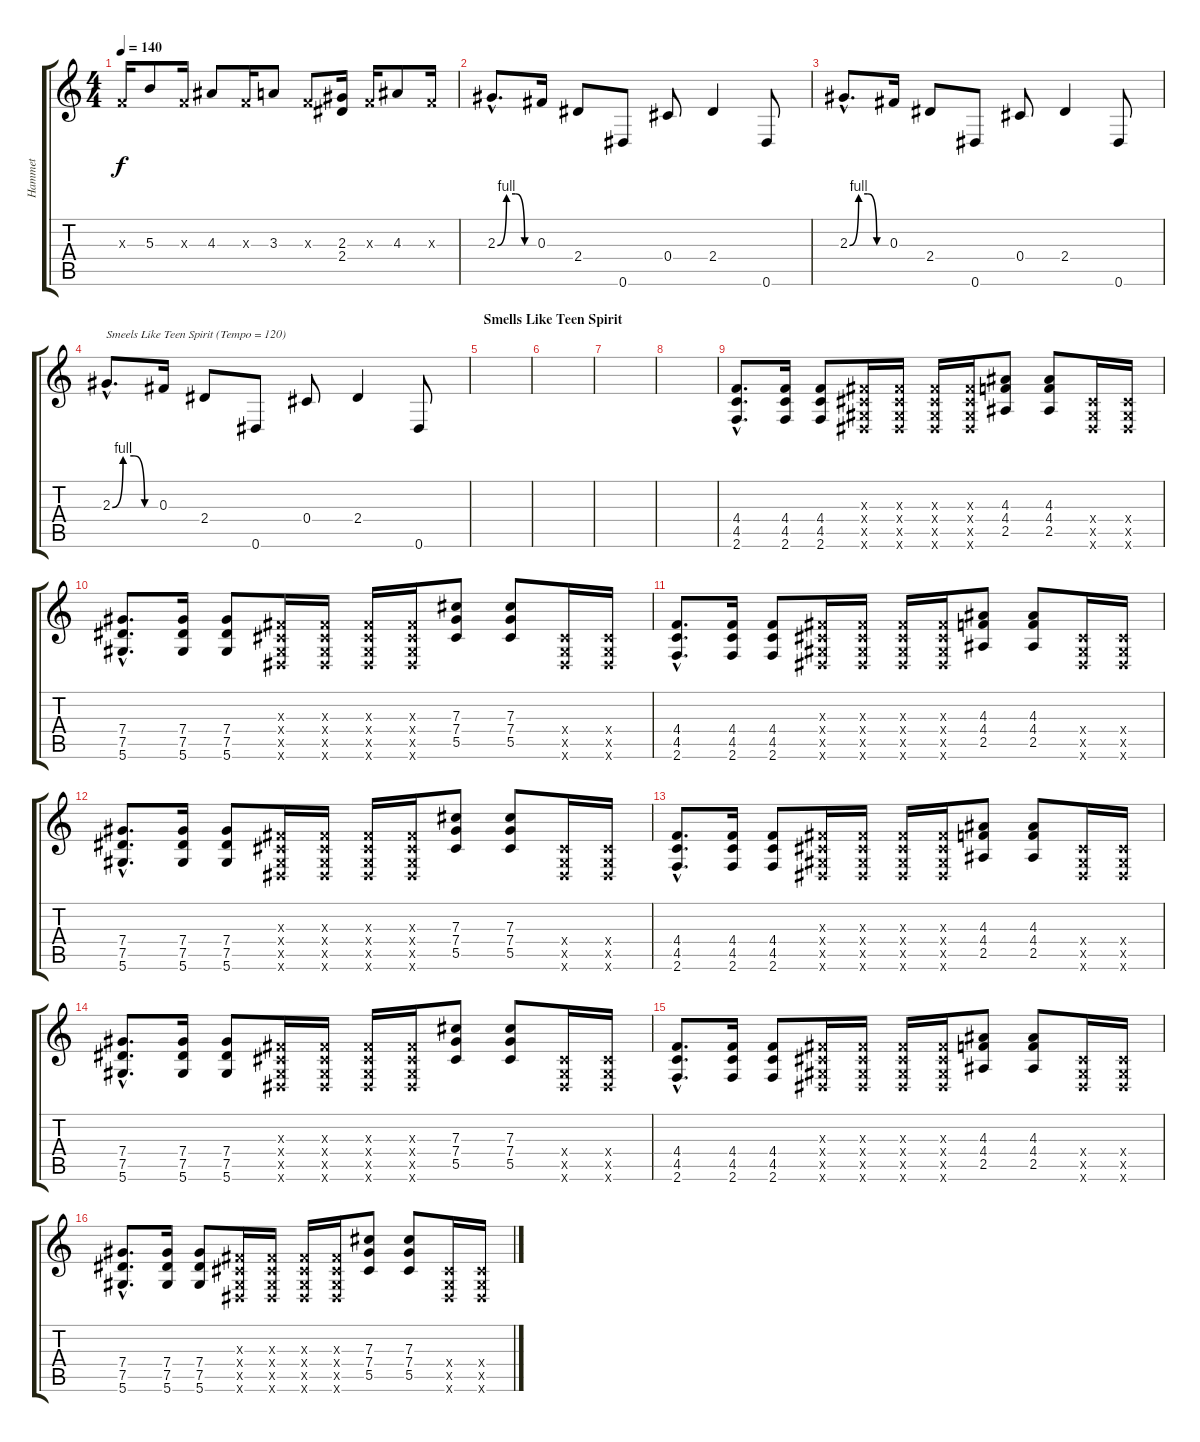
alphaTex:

\track ("Hammet " "Hammet ") {instrument distortionguitar}
\staff {score tabs}
\tuning (Eb4 Bb3 Gb3 Db3 Ab2 Eb2) {hide}
\ts (4 4)
\tempo 140
\clef g2
\ks c
-1.3{x}.16{dy f} 5.3.8 -1.3{x}.16 4.3.8 -1.3{x}.16 3.3.8 -1.3{x}.8 (2.3 2.4).16 -1.3{x}.16 4.3.8 -1.3{x}.16 |
2.3{be (custom 0 0 15 4 30 4 45 0 60 0) hac}.8{d} 0.3.16 2.4.8 0.6.8 0.4.8 2.4.4 0.6.8 |
2.3{be (custom 0 0 15 4 30 4 45 0 60 0) hac}.8{d} 0.3.16 2.4.8 0.6.8 0.4.8 2.4.4 0.6.8 |
2.3{be (custom 0 0 15 4 30 4 45 0 60 0) hac}.8{d txt "Smeels Like Teen Spirit (Tempo = 120)"} 0.3.16 2.4.8 0.6.8 0.4.8 2.4.4 0.6.8 |
\section ("" "Smells Like Teen Spirit ")
|
|
|
|
(4.4{hac} 4.5{hac} 2.6{hac}).8{d} (4.4 4.5 2.6).16 (4.4 4.5 2.6).8 (0.3{x} 0.4{x} 0.5{x} 0.6{x}).16 (0.3{x} 0.4{x} 0.5{x} 0.6{x}).16 (0.3{x} 0.4{x} 0.5{x} 0.6{x}).16 (0.3{x} 0.4{x} 0.5{x} 0.6{x}).16 (4.3 4.4 2.5).8 (4.3 4.4 2.5).8 (0.4{x} 0.5{x} 0.6{x}).16 (0.4{x} 0.5{x} 0.6{x}).16 |
(7.4{hac} 7.5{hac} 5.6{hac}).8{d} (7.4 7.5 5.6).16 (7.4 7.5 5.6).8 (0.3{x} 0.4{x} 0.5{x} 0.6{x}).16 (0.3{x} 0.4{x} 0.5{x} 0.6{x}).16 (0.3{x} 0.4{x} 0.5{x} 0.6{x}).16 (0.3{x} 0.4{x} 0.5{x} 0.6{x}).16 (7.3 7.4 5.5).8 (7.3 7.4 5.5).8 (0.4{x} 0.5{x} 0.6{x}).16 (0.4{x} 0.5{x} 0.6{x}).16 |
(4.4{hac} 4.5{hac} 2.6{hac}).8{d} (4.4 4.5 2.6).16 (4.4 4.5 2.6).8 (0.3{x} 0.4{x} 0.5{x} 0.6{x}).16 (0.3{x} 0.4{x} 0.5{x} 0.6{x}).16 (0.3{x} 0.4{x} 0.5{x} 0.6{x}).16 (0.3{x} 0.4{x} 0.5{x} 0.6{x}).16 (4.3 4.4 2.5).8 (4.3 4.4 2.5).8 (0.4{x} 0.5{x} 0.6{x}).16 (0.4{x} 0.5{x} 0.6{x}).16 |
(7.4{hac} 7.5{hac} 5.6{hac}).8{d} (7.4 7.5 5.6).16 (7.4 7.5 5.6).8 (0.3{x} 0.4{x} 0.5{x} 0.6{x}).16 (0.3{x} 0.4{x} 0.5{x} 0.6{x}).16 (0.3{x} 0.4{x} 0.5{x} 0.6{x}).16 (0.3{x} 0.4{x} 0.5{x} 0.6{x}).16 (7.3 7.4 5.5).8 (7.3 7.4 5.5).8 (0.4{x} 0.5{x} 0.6{x}).16 (0.4{x} 0.5{x} 0.6{x}).16 |
(4.4{hac} 4.5{hac} 2.6{hac}).8{d} (4.4 4.5 2.6).16 (4.4 4.5 2.6).8 (0.3{x} 0.4{x} 0.5{x} 0.6{x}).16 (0.3{x} 0.4{x} 0.5{x} 0.6{x}).16 (0.3{x} 0.4{x} 0.5{x} 0.6{x}).16 (0.3{x} 0.4{x} 0.5{x} 0.6{x}).16 (4.3 4.4 2.5).8 (4.3 4.4 2.5).8 (0.4{x} 0.5{x} 0.6{x}).16 (0.4{x} 0.5{x} 0.6{x}).16 |
(7.4{hac} 7.5{hac} 5.6{hac}).8{d} (7.4 7.5 5.6).16 (7.4 7.5 5.6).8 (0.3{x} 0.4{x} 0.5{x} 0.6{x}).16 (0.3{x} 0.4{x} 0.5{x} 0.6{x}).16 (0.3{x} 0.4{x} 0.5{x} 0.6{x}).16 (0.3{x} 0.4{x} 0.5{x} 0.6{x}).16 (7.3 7.4 5.5).8 (7.3 7.4 5.5).8 (0.4{x} 0.5{x} 0.6{x}).16 (0.4{x} 0.5{x} 0.6{x}).16 |
(4.4{hac} 4.5{hac} 2.6{hac}).8{d} (4.4 4.5 2.6).16 (4.4 4.5 2.6).8 (0.3{x} 0.4{x} 0.5{x} 0.6{x}).16 (0.3{x} 0.4{x} 0.5{x} 0.6{x}).16 (0.3{x} 0.4{x} 0.5{x} 0.6{x}).16 (0.3{x} 0.4{x} 0.5{x} 0.6{x}).16 (4.3 4.4 2.5).8 (4.3 4.4 2.5).8 (0.4{x} 0.5{x} 0.6{x}).16 (0.4{x} 0.5{x} 0.6{x}).16 |
(7.4{hac} 7.5{hac} 5.6{hac}).8{d} (7.4 7.5 5.6).16 (7.4 7.5 5.6).8 (0.3{x} 0.4{x} 0.5{x} 0.6{x}).16 (0.3{x} 0.4{x} 0.5{x} 0.6{x}).16 (0.3{x} 0.4{x} 0.5{x} 0.6{x}).16 (0.3{x} 0.4{x} 0.5{x} 0.6{x}).16 (7.3 7.4 5.5).8 (7.3 7.4 5.5).8 (0.4{x} 0.5{x} 0.6{x}).16 (0.4{x} 0.5{x} 0.6{x}).16
